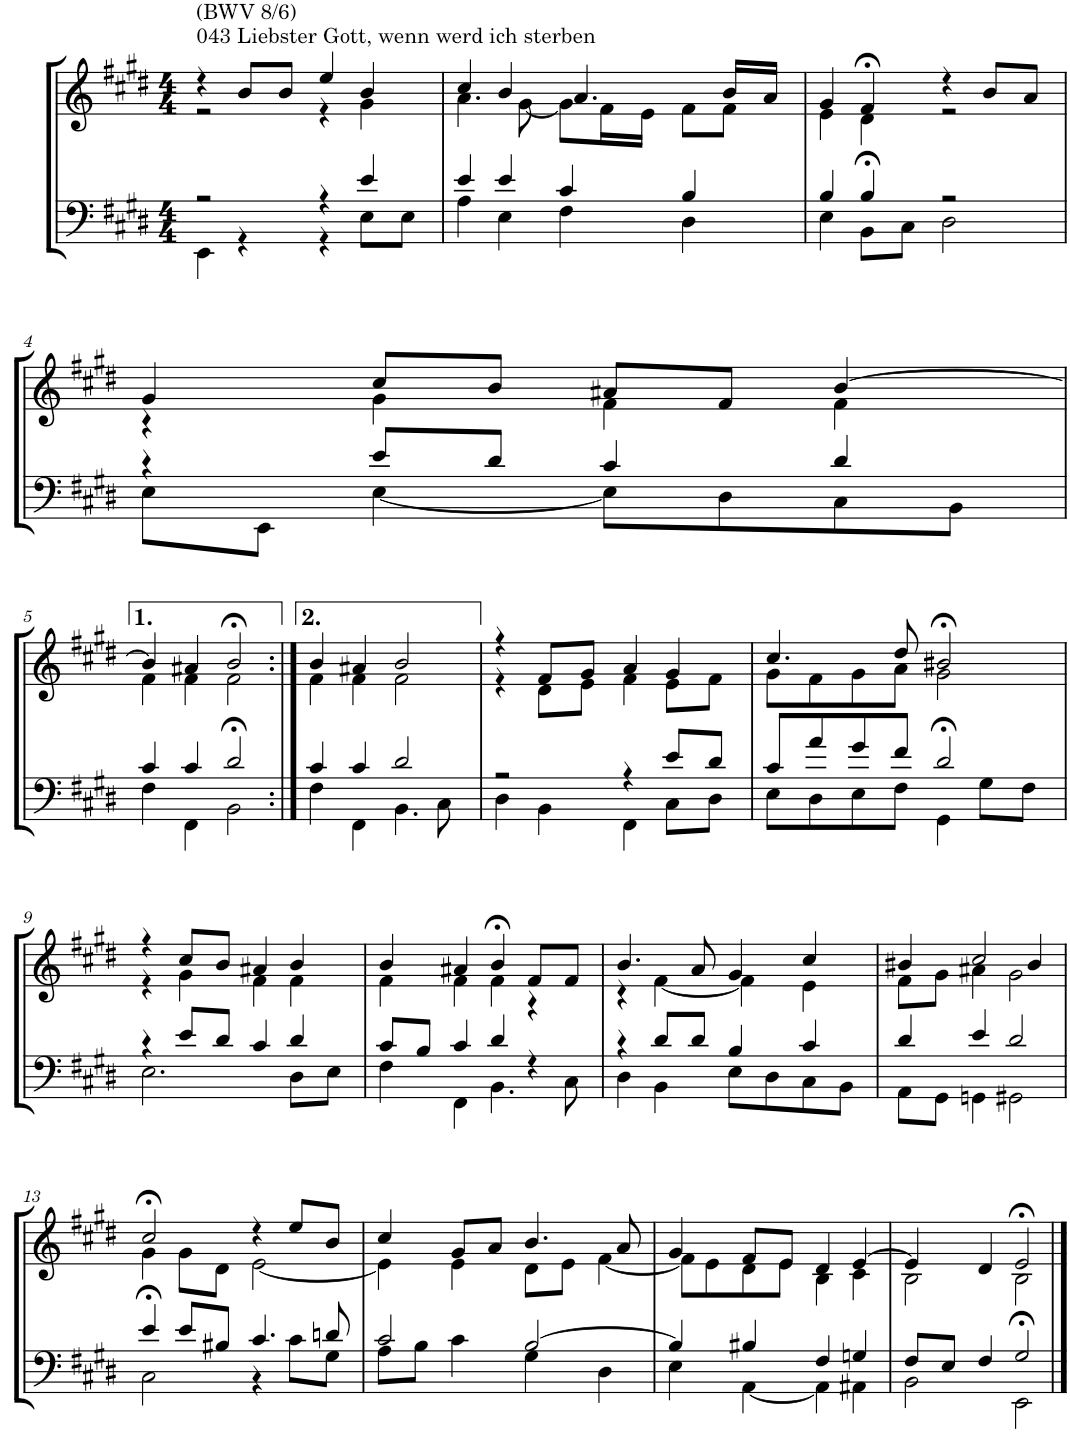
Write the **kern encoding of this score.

**kern	**kern
*part2	*part1
*staff2	*staff1
*I"Tenor/Baß	*I"Sopran/Alt
*clefF4	*clefG2
*k[f#c#g#d#]	*k[f#c#g#d#]
*M4/4	*M4/4
=1	=1
*^	*^
!	!	!LO:TX:a:t=043 Liebster Gott, wenn werd ich sterben	!
!	!	!LO:TX:a:t=(BWV 8/6)	!
2r	4EE\	4r	2r
.	4r	8b/L	.
.	.	8b/J	.
4r	4r	4ee/	4r
4e/	8E\L	4b/	4g#\
.	8E\J	.	.
=2	=2	=2	=2
4e/	4A\	4cc#/	4.a\
4e/	4E\	4b/	.
.	.	.	[8g#\
4c#/	4F#\	4.a/	8g#\L]
.	.	.	16f#\L
.	.	.	16e\JJ
4B/	4D#\	.	8f#\L
.	.	16b/LL	8f#\J
.	.	16a/JJ	.
=3	=3	=3	=3
4B/	4E\	4g#/	4e\
4B/	8BB>\L	4f#>/	4d#\
.	8C#\J	.	.
2r	2D#\	4r	2r
.	.	8b/L	.
.	.	8a/J	.
!!LO:LB:g=z	!!
=4	=4	=4	=4
4r	8E\L	4g#/	4r
.	8EE\J	.	.
8e/L	[4E\	8cc#/L	4g#\
8d#/J	.	8b/J	.
4c#/	8E\L]	8a#X/L	4f#\
.	8D#\	8f#/J	.
4d#/	8C#\	[4b/	4f#\
.	8BB\J	.	.
!!LO:LB:g=z	!!
=5	=5	=5	=5
4c#/	4F#\	4b/]	4f#\
4c#/	4FF#\	4a#X/	4f#\
2d#/	2BB>\	2b>/	2f#\
=6:|!	=6:|!	=6:|!	=6:|!
4c#/	4F#\	4b/	4f#\
4c#/	4FF#\	4a#X/	4f#\
2d#/	4.BB\	2b/	2f#\
.	8C#\	.	.
=7	=7	=7	=7
2r	4D#\	4r	4r
.	4BB\	8f#/L	8d#\L
.	.	8g#/J	8e\J
4r	4FF#\	4a/	4f#\
8e/L	8C#\L	4g#/	8e\L
8d#/J	8D#\J	.	8f#\J
=8	=8	=8	=8
8c#/L	8E\L	4.cc#/	8g#\L
8a/	8D#\	.	8f#\
8g#/	8E\	.	8g#\
8f#/J	8F#\J	8dd#/	8a\J
2d#/	4GG#>\	2b#X>/	2g#\
.	8G#\L	.	.
.	8F#\J	.	.
!!LO:LB:g=z	!!
=9	=9	=9	=9
4r	2.E\	4r	4r
8e/L	.	8cc#/L	4g#\
8d#/J	.	8b/J	.
4c#/	.	4a#X/	4f#\
4d#/	8D#\L	4b/	4f#\
.	8E\J	.	.
=10	=10	=10	=10
8c#/L	4F#\	4b/	4f#\
8B/J	.	.	.
4c#/	4FF#\	4a#X/	4f#\
4d#/	4.BB\	4b>/	4f#\
4r	.	8f#/L	4r
.	8C#\	8f#/J	.
=11	=11	=11	=11
4r	4D#\	4.b/	4r
8d#/L	4BB\	.	[4f#\
8d#/J	.	8a/	.
4B/	8E\L	4g#/	4f#\]
.	8D#\	.	.
4c#/	8C#\	4cc#/	4e\
.	8BB\J	.	.
=12	=12	=12	=12
4d#/	8AA\L	4b#X/	8f#\L
.	8GG#\J	.	8g#\J
4e/	4GGn\	2cc#/	4a#X\
2d#/	2GG#X\	.	2g#\
.	.	4b#/	.
!!LO:LB:g=z	!!
=13	=13	=13	=13
4e/	2C#>\	2cc#>/	4g#\
8e/L	.	.	8g#\L
8B#X/J	.	.	8d#\J
4.c#/	4r	4r	[2e\
.	8c#\L	8ee/L	.
8dn/	8G#\J	8b/J	.
=14	=14	=14	=14
2c#/	8A\L	4cc#/	4e\]
.	8B\J	.	.
.	4c#\	8g#/L	4e\
.	.	8a/J	.
[2B/	4G#\	4.b/	8d#\L
.	.	.	8e\J
.	4D#\	.	[4f#\
.	.	8a/	.
=15	=15	=15	=15
4B/]	4E\	4g#/	8f#\L]
.	.	.	8e\
4B#X/	[4AA\	8f#/L	8d#\
.	.	8e/J	8e\J
4F#/	4AA\]	4d#/	4B\
4Gn/	4AA#X\	[4e/	4c#\
=16	=16	=16	=16
8F#/L	2BB\	4e/]	2B\
8E/J	.	.	.
4F#/	.	4d#/	.
2G#/	2EE>\	2e>/	2B\
*v	*v	*	*
*	*v	*v
==	==
*-	*-
